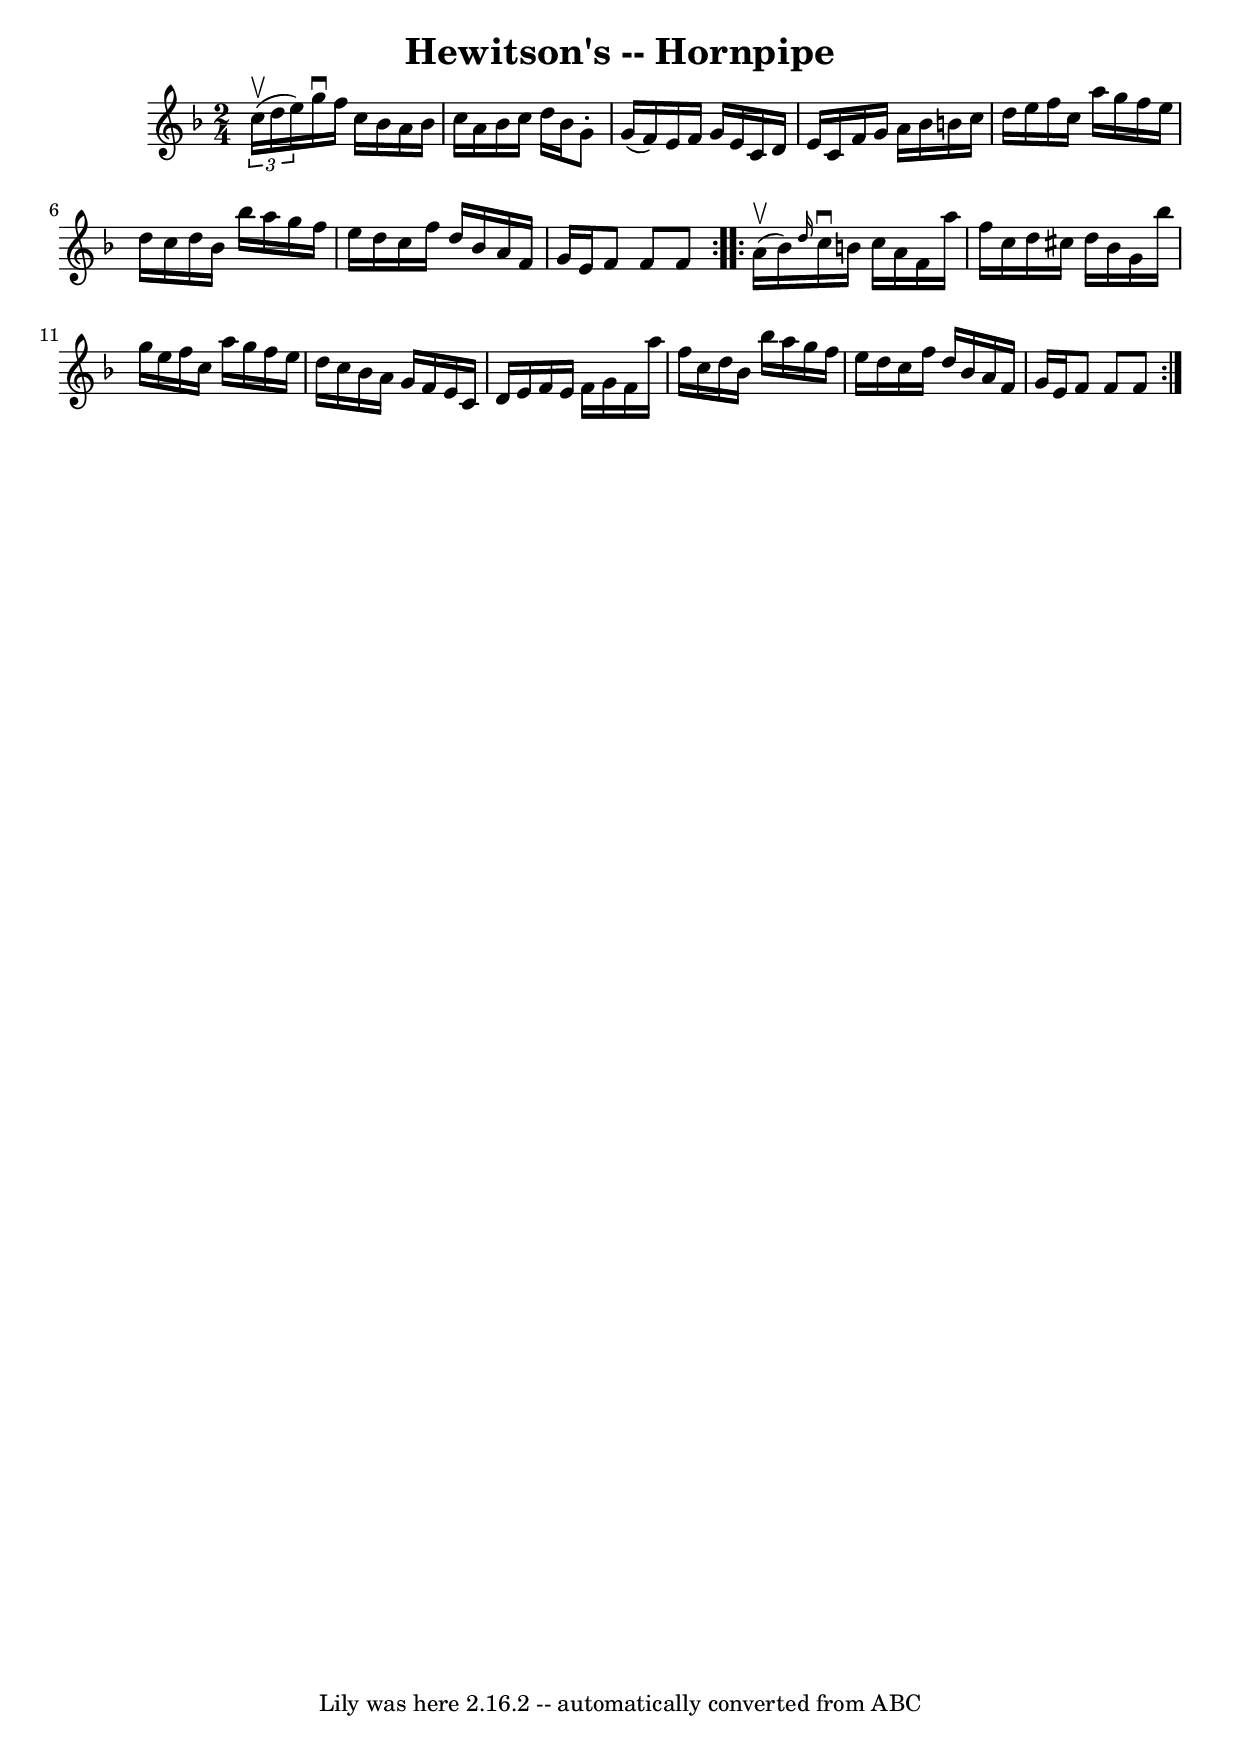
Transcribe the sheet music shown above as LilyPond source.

\version "2.7.40"
\include "Mammoth.ily"
\header {
	book = "Cole's 1000 Fiddle Tunes"
	crossRefNumber = "1"
	footnotes = ""
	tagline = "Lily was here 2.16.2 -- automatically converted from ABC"
	title = "Hewitson's -- Hornpipe"
}
voicedefault =  {
\set Score.defaultBarType = "empty"

\repeat volta 2 {
\time 2/4 \key f \major   \times 2/3 { c''16 (^\upbow d''16 e''16) } 
|
 g''16^\downbow f''16 c''16 bes'16 a'16 bes'16    
c''16 a'16  |
 bes'16 c''16 d''16 bes'16 g'8 -. g'16 (
 f'16) |
 e'16 f'16 g'16 e'16 c'16 d'16 e'16    
c'16  |
 f'16 g'16 a'16 bes'16 b'16 c''16 d''16    
e''16  |
 f''16 c''16 a''16 g''16 f''16 e''16 d''16 
 c''16  |
 d''16 bes'16 bes''16 a''16 g''16 f''16    
e''16 d''16  |
 c''16 f''16 d''16 bes'16 a'16 f'16    
g'16 e'16  |
 f'8 f'8 f'8  }     \repeat volta 2 { a'16 
(^\upbow bes'16) |
 \grace { d''16  } c''16^\downbow b'16    
c''16 a'16 f'16 a''16 f''16 c''16  |
 d''16 cis''16   
 d''16 bes'16 g'16 bes''16 g''16 e''16  |
 f''16    
c''16 a''16 g''16 f''16 e''16 d''16 c''16  |
 bes'16  
 a'16 g'16 f'16 e'16 c'16 d'16 e'16  |
 f'16    
e'16 f'16 g'16 f'16 a''16 f''16 c''16  |
 d''16    
bes'16 bes''16 a''16 g''16 f''16 e''16 d''16  |
   
c''16 f''16 d''16 bes'16 a'16 f'16 g'16 e'16  |
   
f'8 f'8 f'8  }   
}

\score{
    <<

	\context Staff="default"
	{
	    \voicedefault 
	}

    >>
	\layout {
	}
	\midi {}
}
